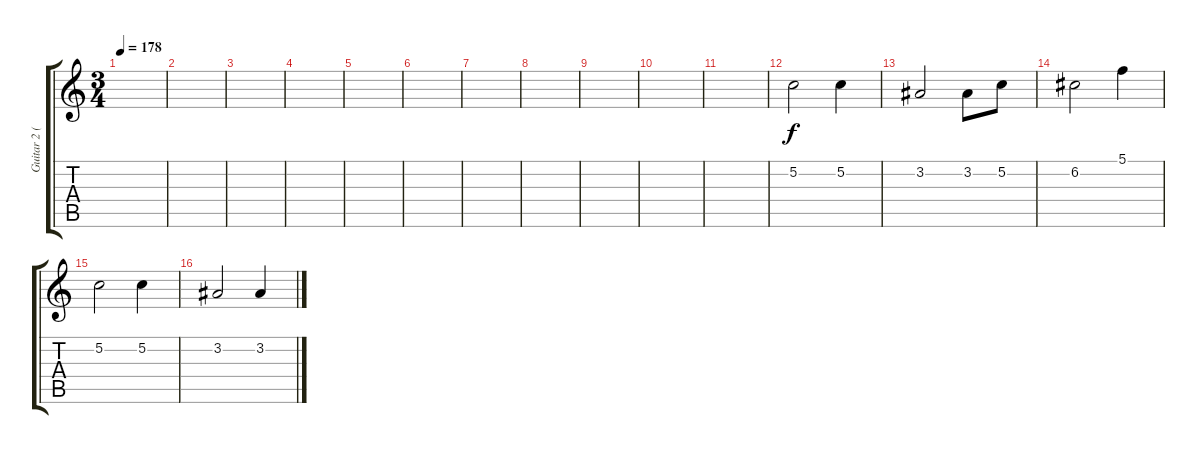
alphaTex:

\track ("Guitar 2 (Acoustic)" "Guitar 2 (") {instrument acousticguitarsteel}
\staff {score tabs}
\tuning (C4 G3 Eb3 Bb2 F2 C2) {hide}
\ts (3 4)
\tempo 178
\clef g2
\ks c
|
|
|
|
|
|
|
|
|
|
|
5.2.2{dy f balance 3} 5.2.4 |
3.2.2 3.2.8 5.2.8 |
6.2.2 5.1.4 |
5.2.2 5.2.4 |
3.2.2 3.2.4
